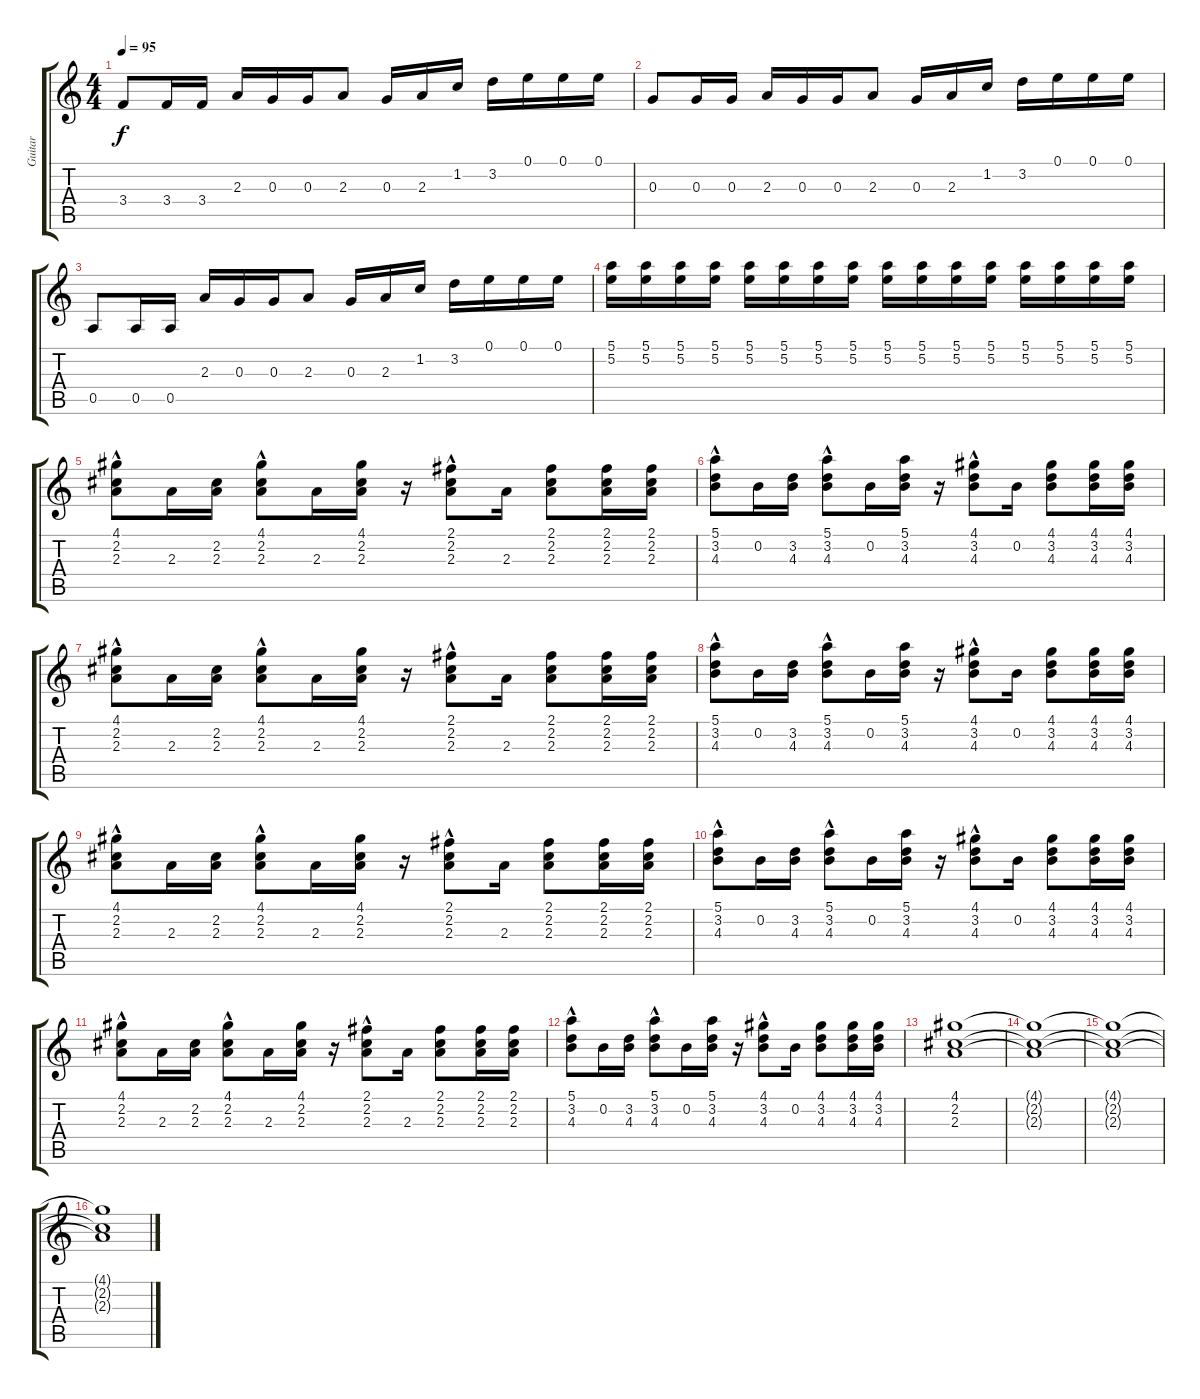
\track ("Guitar" "Guitar") {instrument electricguitarjazz}
\staff {score tabs}
\tuning (E4 B3 G3 D3 A2 E2) {hide}
\ts (4 4)
\tempo 95
\clef g2
\ks c
3.4.8{dy f} 3.4.16 3.4.16 2.3.16 0.3.16 0.3.16 2.3.8 0.3.16 2.3.16 1.2.16 3.2.16 0.1.16 0.1.16 0.1.16 |
0.3.8 0.3.16 0.3.16 2.3.16 0.3.16 0.3.16 2.3.8 0.3.16 2.3.16 1.2.16 3.2.16 0.1.16 0.1.16 0.1.16 |
0.5.8 0.5.16 0.5.16 2.3.16 0.3.16 0.3.16 2.3.8 0.3.16 2.3.16 1.2.16 3.2.16 0.1.16 0.1.16 0.1.16 |
(5.1 5.2).16 (5.1 5.2).16 (5.1 5.2).16 (5.1 5.2).16 (5.1 5.2).16 (5.1 5.2).16 (5.1 5.2).16 (5.1 5.2).16 (5.1 5.2).16 (5.1 5.2).16 (5.1 5.2).16 (5.1 5.2).16 (5.1 5.2).16 (5.1 5.2).16 (5.1 5.2).16 (5.1 5.2).16 |
(4.1 2.2{hac} 2.3).8{instrument electricguitarjazz} 2.3.16 (2.2 2.3).16 (4.1{hac} 2.2{hac} 2.3).8 2.3.16 (4.1 2.2 2.3).16 r.16 (2.1{hac} 2.2{hac} 2.3).8 2.3.16 (2.1 2.2 2.3).8 (2.1 2.2 2.3).16 (2.1 2.2 2.3).16 |
(5.1 3.2{hac} 4.3).8 0.2.16 (3.2 4.3).16 (5.1{hac} 3.2{hac} 4.3).8 0.2.16 (5.1 3.2 4.3).16 r.16 (4.1{hac} 3.2{hac} 4.3).8 0.2.16 (4.1 3.2 4.3).8 (4.1 3.2 4.3).16 (4.1 3.2 4.3).16 |
(4.1 2.2{hac} 2.3).8 2.3.16 (2.2 2.3).16 (4.1{hac} 2.2{hac} 2.3).8 2.3.16 (4.1 2.2 2.3).16 r.16 (2.1{hac} 2.2{hac} 2.3).8 2.3.16 (2.1 2.2 2.3).8 (2.1 2.2 2.3).16 (2.1 2.2 2.3).16 |
(5.1 3.2{hac} 4.3).8 0.2.16 (3.2 4.3).16 (5.1{hac} 3.2{hac} 4.3).8 0.2.16 (5.1 3.2 4.3).16 r.16 (4.1{hac} 3.2{hac} 4.3).8 0.2.16 (4.1 3.2 4.3).8 (4.1 3.2 4.3).16 (4.1 3.2 4.3).16 |
(4.1 2.2{hac} 2.3).8 2.3.16 (2.2 2.3).16 (4.1{hac} 2.2{hac} 2.3).8 2.3.16 (4.1 2.2 2.3).16 r.16 (2.1{hac} 2.2{hac} 2.3).8 2.3.16 (2.1 2.2 2.3).8 (2.1 2.2 2.3).16 (2.1 2.2 2.3).16 |
(5.1 3.2{hac} 4.3).8 0.2.16 (3.2 4.3).16 (5.1{hac} 3.2{hac} 4.3).8 0.2.16 (5.1 3.2 4.3).16 r.16 (4.1{hac} 3.2{hac} 4.3).8 0.2.16 (4.1 3.2 4.3).8 (4.1 3.2 4.3).16 (4.1 3.2 4.3).16 |
(4.1 2.2{hac} 2.3).8 2.3.16 (2.2 2.3).16 (4.1{hac} 2.2{hac} 2.3).8 2.3.16 (4.1 2.2 2.3).16 r.16 (2.1{hac} 2.2{hac} 2.3).8 2.3.16 (2.1 2.2 2.3).8 (2.1 2.2 2.3).16 (2.1 2.2 2.3).16 |
(5.1 3.2{hac} 4.3).8 0.2.16 (3.2 4.3).16 (5.1{hac} 3.2{hac} 4.3).8 0.2.16 (5.1 3.2 4.3).16 r.16 (4.1{hac} 3.2{hac} 4.3).8 0.2.16 (4.1 3.2 4.3).8 (4.1 3.2 4.3).16 (4.1 3.2 4.3).16 |
(4.1 2.2 2.3).1 |
(4.1{t} 2.2{t} 2.3{t}).1 |
(4.1{t} 2.2{t} 2.3{t}).1 |
(4.1{t} 2.2{t} 2.3{t}).1
